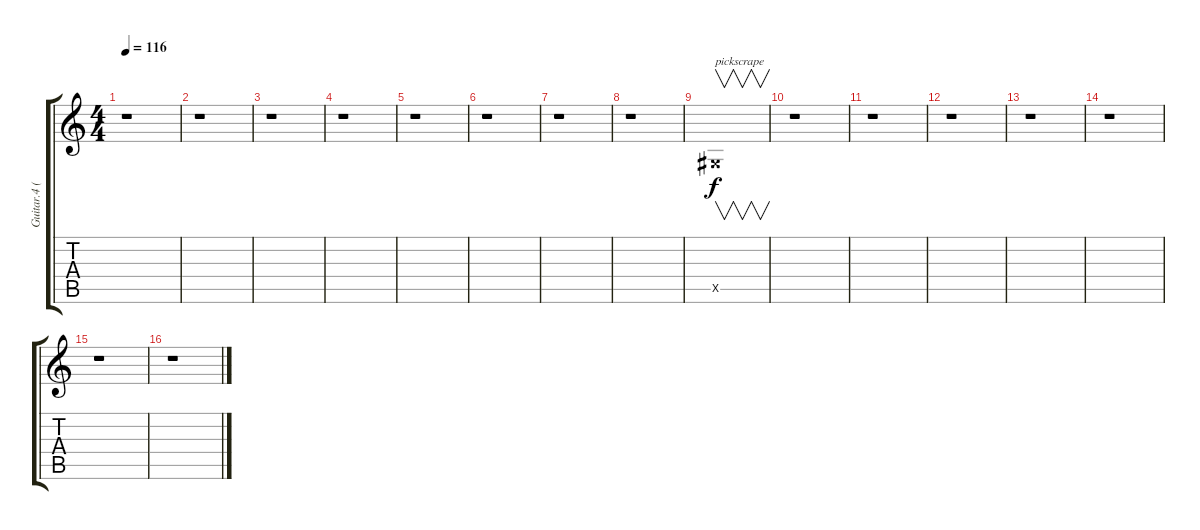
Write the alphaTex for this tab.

\track ("Guitar.4 (solo)" "Guitar.4 (") {instrument distortionguitar}
\staff {score tabs}
\tuning (E4 B3 G3 D3 A2 E2) {hide}
\ts (4 4)
\tempo 116
\clef g2
\ks c
r.1{dy f} |
r.1 |
r.1 |
r.1 |
r.1 |
r.1 |
r.1 |
r.1 |
-1.5{x}.1{v txt "pickscrape"} |
r.1 |
r.1 |
r.1 |
r.1 |
r.1 |
r.1 |
r.1
